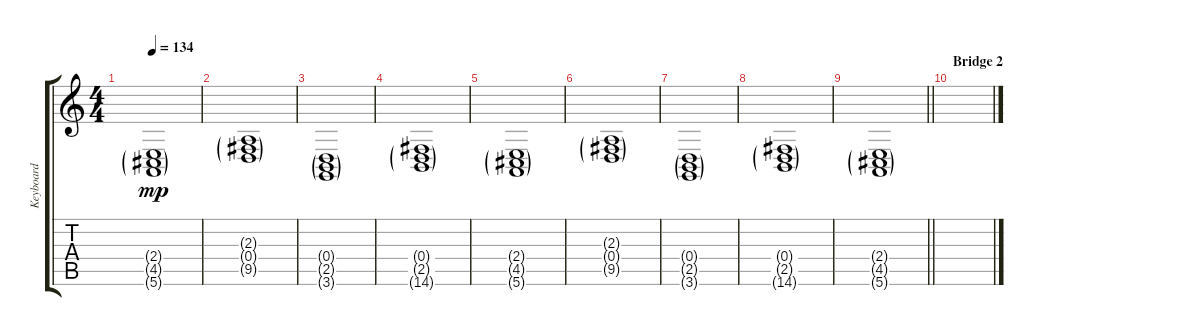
\track ("Keyboard" "Keyboard") {instrument stringensemble1}
\staff {score tabs}
\tuning (E4 B3 G3 D3 A2 E2) {hide}
\ts (4 4)
\tempo 134
\clef g2
\ks c
(2.4{g} 4.5{g} 5.6{g}).1{dy mp} |
(2.3{g} 0.4{g} 9.5{g}).1 |
(0.4{g} 2.5{g} 3.6{g}).1 |
(0.4{g} 2.5{g} 14.6{g}).1 |
(2.4{g} 4.5{g} 5.6{g}).1 |
(2.3{g} 0.4{g} 9.5{g}).1 |
(0.4{g} 2.5{g} 3.6{g}).1 |
(0.4{g} 2.5{g} 14.6{g}).1 |
\barLineRight lightlight
(2.4{g} 4.5{g} 5.6{g}).1 |
\section ("" "Bridge 2")
